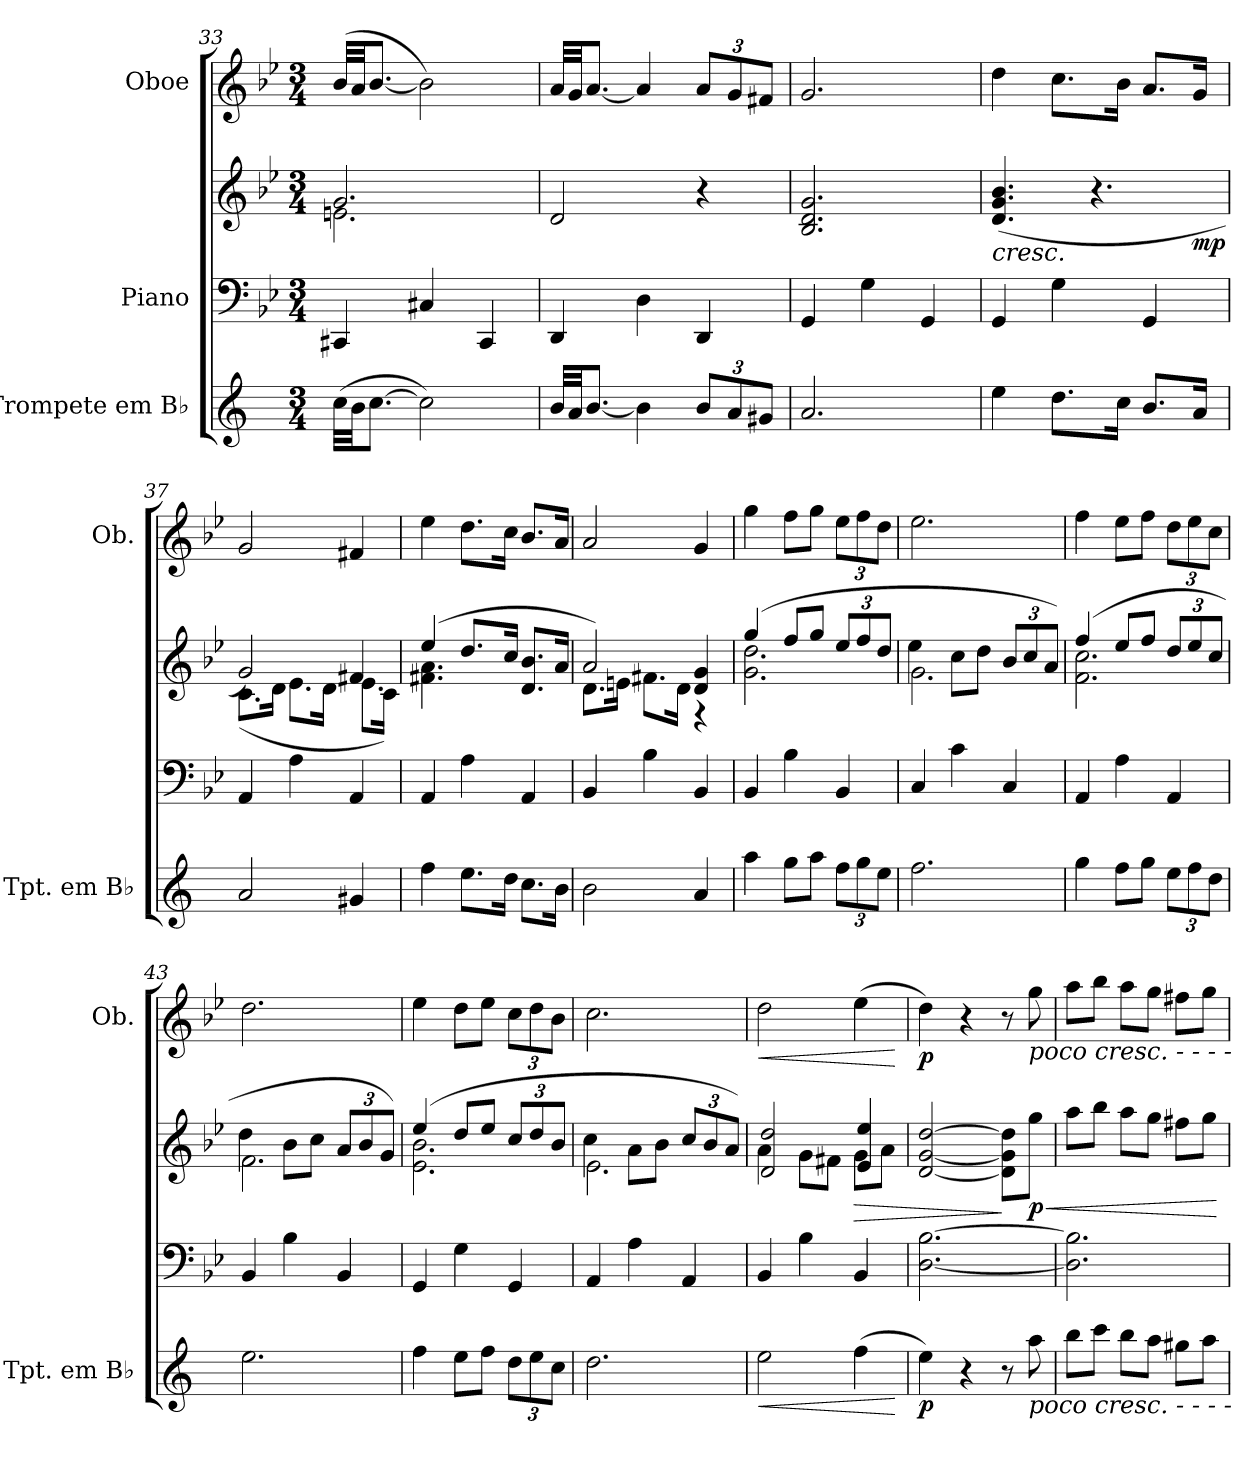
**kern	**dynam	**kern	**kern	**dynam	**kern	**dynam
*part3	*part3	*part2	*part2	*part2	*part1	*part1
*staff4	*staff4	*staff3	*staff2	*staff2/3	*staff1	*staff1
*I"Trompete em B♭	*	*I"Piano	*	*	*I"Oboe	*
*I'Tpt. em B♭	*	*	*	*	*I'Ob.	*
!!LO:PB:g=z
*clefG2	*	*clefF4	*clefG2	*	*clefG2	*
*ITrd1c2	*	*	*	*	*	*
*k[b-e-]	*	*k[b-e-]	*k[b-e-]	*	*k[b-e-]	*
*M3/4	*	*M3/4	*M3/4	*	*M3/4	*
=33	=33	=33	=33	=33	=33	=33
*	*	*	*^	*	*	*
(>32b-\LLL	.	4CC#X/	2.g/	2.en\	.	(>32b-/LLL	.
32a\JJ	.	.	.	.	.	32a/JJ	.
[8.b-\J	.	.	.	.	.	[8.b-/J	.
2b-\])	.	4C#X/	.	.	.	2b-\])	.
.	.	4CC#/	.	.	.	.	.
*	*	*	*v	*v	*	*	*
=34	=34	=34	=34	=34	=34	=34
32a/LLL	.	4DD/	2d/	.	32a/LLL	.
32g/JJ	.	.	.	.	32g/JJ	.
[8.a/J	.	.	.	.	[8.a/J	.
4a\]	.	4D\	.	.	4a/]	.
*Xbrackettup	*	*	*	*	*Xbrackettup	*
12a/L	.	4DD/	4r	.	12a/L	.
12g/	.	.	.	.	12g/	.
12f#X/J	.	.	.	.	12f#X/J	.
=35	=35	=35	=35	=35	=35	=35
2.g/	.	4GG/	2.B-/ 2.d/ 2.g/	.	2.g/	.
.	.	4G\	.	.	.	.
.	.	4GG/	.	.	.	.
=36	=36	=36	=36	=36	=36	=36
!	!	!	!	!LO:HP:b	!	!
*	*	*	*^	*	*	*
4dd\	.	4GG/	(<4.d/ 4.g/ 4.b-/	2ryy	<	4dd\	.
8.cc\L	.	4G\	.	.	.	8.cc\L	.
.	.	.	4.r	.	.	.	.
16b-\Jk	.	.	.	.	.	16b-\Jk	.
8.a/L	.	4GG/	.	8.ryy	.	8.a/L	.
!	!	!	!	!	!LO:DY:b	!	!
16g/Jk	.	.	.	16ryy	mp	16g/Jk	.
.	.	.	.	.	[	.	.
=37	=37	=37	=37	=37	=37	=37	=37
2g/	.	4AA/	2g/)	(<8.c\L	.	2g/	.
.	.	.	.	16d\Jk	.	.	.
.	.	4A\	.	8.e-\L	.	.	.
.	.	.	.	16d\Jk	.	.	.
4f#X/	.	4AA/	4f#X/	8.e-\L	.	4f#X/	.
.	.	.	.	16c\Jk)	.	.	.
!!LO:LB:g=z
=38	=38	=38	=38	=38	=38	=38	=38
4ee-\	.	4AA/	(>4ee-/	4.f#X\ 4.a\	.	4ee-\	.
8.dd\L	.	4A\	8.dd/L	.	.	8.dd\L	.
.	.	.	.	4.ryy	.	.	.
16cc\Jk	.	.	16cc/Jk	.	.	16cc\Jk	.
8.b-\L	.	4AA/	8.d/ 8.b-/L	.	.	8.b-/L	.
16a\Jk	.	.	16a/Jk	.	.	16a/Jk	.
=39	=39	=39	=39	=39	=39	=39	=39
2a\	.	4BB-/	2a/)	8.d\L	.	2a/	.
.	.	.	.	16en\Jk	.	.	.
.	.	4B-\	.	8.f#X\L	.	.	.
.	.	.	.	16d\Jk	.	.	.
4g/	.	4BB-/	4d/ 4g/	4r	.	4g/	.
=40	=40	=40	=40	=40	=40	=40	=40
4gg\	.	4BB-/	(>4gg/	2.g\ 2.dd\	.	4gg\	.
8ff\L	.	4B-\	8ff/L	.	.	8ff\L	.
8gg\J	.	.	8gg/J	.	.	8gg\J	.
*	*	*	*Xbrackettup	*	*	*	*
12ee-\L	.	4BB-/	12ee-/L	.	.	12ee-\L	.
12ff\	.	.	12ff/	.	.	12ff\	.
12dd\J	.	.	12dd/J	.	.	12dd\J	.
=41	=41	=41	=41	=41	=41	=41	=41
2.ee-\	.	4C/	(<2.g\	4ee-\)	.	2.ee-\	.
.	.	4c\	.	8cc\L	.	.	.
.	.	.	.	8dd\J	.	.	.
.	.	4C/	.	12b-/L	.	.	.
.	.	.	.	12cc/	.	.	.
.	.	.	.	12a/J)	.	.	.
=42	=42	=42	=42	=42	=42	=42	=42
4ff\	.	4AA/	(>4ff/	2.f\ 2.cc\	.	4ff\	.
8ee-\L	.	4A\	8ee-/L	.	.	8ee-\L	.
8ff\J	.	.	8ff/J	.	.	8ff\J	.
12dd\L	.	4AA/	12dd/L	.	.	12dd\L	.
12ee-\	.	.	12ee-/	.	.	12ee-\	.
12cc\J	.	.	12cc/J	.	.	12cc\J	.
!!LO:LB:g=z
=43	=43	=43	=43	=43	=43	=43	=43
2.dd\	.	4BB-/	(<2.f\	4dd\)	.	2.dd\	.
.	.	4B-\	.	8b-\L	.	.	.
.	.	.	.	8cc\J	.	.	.
.	.	4BB-/	.	12a/L	.	.	.
.	.	.	.	12b-/	.	.	.
.	.	.	.	12g/J)	.	.	.
=44	=44	=44	=44	=44	=44	=44	=44
4ee-\	.	4GG/	(>4ee-/	2.e-\ 2.b-\	.	4ee-\	.
8dd\L	.	4G\	8dd/L	.	.	8dd\L	.
8ee-\J	.	.	8ee-/J	.	.	8ee-\J	.
12cc\L	.	4GG/	12cc/L	.	.	12cc\L	.
12dd\	.	.	12dd/	.	.	12dd\	.
12b-\J	.	.	12b-/J	.	.	12b-\J	.
=45	=45	=45	=45	=45	=45	=45	=45
2.cc\	.	4AA/	(<2.e-\	4cc\)	.	2.cc\	.
.	.	4A\	.	8a\L	.	.	.
.	.	.	.	8b-\J	.	.	.
.	.	4AA/	.	12cc/L	.	.	.
.	.	.	.	12b-/	.	.	.
.	.	.	.	12a/J)	.	.	.
=46	=46	=46	=46	=46	=46	=46	=46
!	!LO:HP:b	!	!	!	!	!	!LO:HP:b
2dd\	<	4BB-/	4a\	2d/ 2dd/	.	2dd\	<
.	.	4B-\	8g\L	.	.	.	.
.	.	.	8f#X\J	.	.	.	.
!	!	!	!	!	!LO:HP:b	!	!
(>4ee-\	.	4BB-/	8g\L	4e-/ 4ee-/	>	(>4ee-\	.
.	.	.	8a\J	.	.	.	.
*	*	*	*v	*v	*	*	*
.	[	.	.	.	.	[
=47	=47	=47	=47	=47	=47	=47
!	!LO:DY:b	!	!	!	!	!LO:DY:b
4dd\)	p	[2.D\ [2.B-\	[2d/ [2g/ [2dd/	.	4dd\)	p
4r	.	.	.	.	4r	.
8r	.	.	8d\] 8g\] 8dd\]L	]	8r	.
!	!	!	!	!	!LO:TX:b:i:t=poco cresc.   -   -   -   -	!
!LO:TX:b:i:t=poco cresc.   -   -   -   -	!	!	!	!	!	!
!	!	!	!	!LO:HP:b	!	!
!	!	!	!	!LO:DY:n=1:b	!	!
8gg\	.	.	8gg\J	< p	8gg\	.
=48	=48	=48	=48	=48	=48	=48
8aa\L	.	2.D\] 2.B-\]	8aa\L	.	8aa\L	.
8bb-\J	.	.	8bb-\J	.	8bb-\J	.
8aa\L	.	.	8aa\L	.	8aa\L	.
8gg\J	.	.	8gg\J	.	8gg\J	.
8ff#X\L	.	.	8ff#X\L	.	8ff#X\L	.
8gg\J	.	.	8gg\J	.	8gg\J	.
.	.	.	.	[	.	.
=	=	=	=	=	=	=
*-	*-	*-	*-	*-	*-	*-
